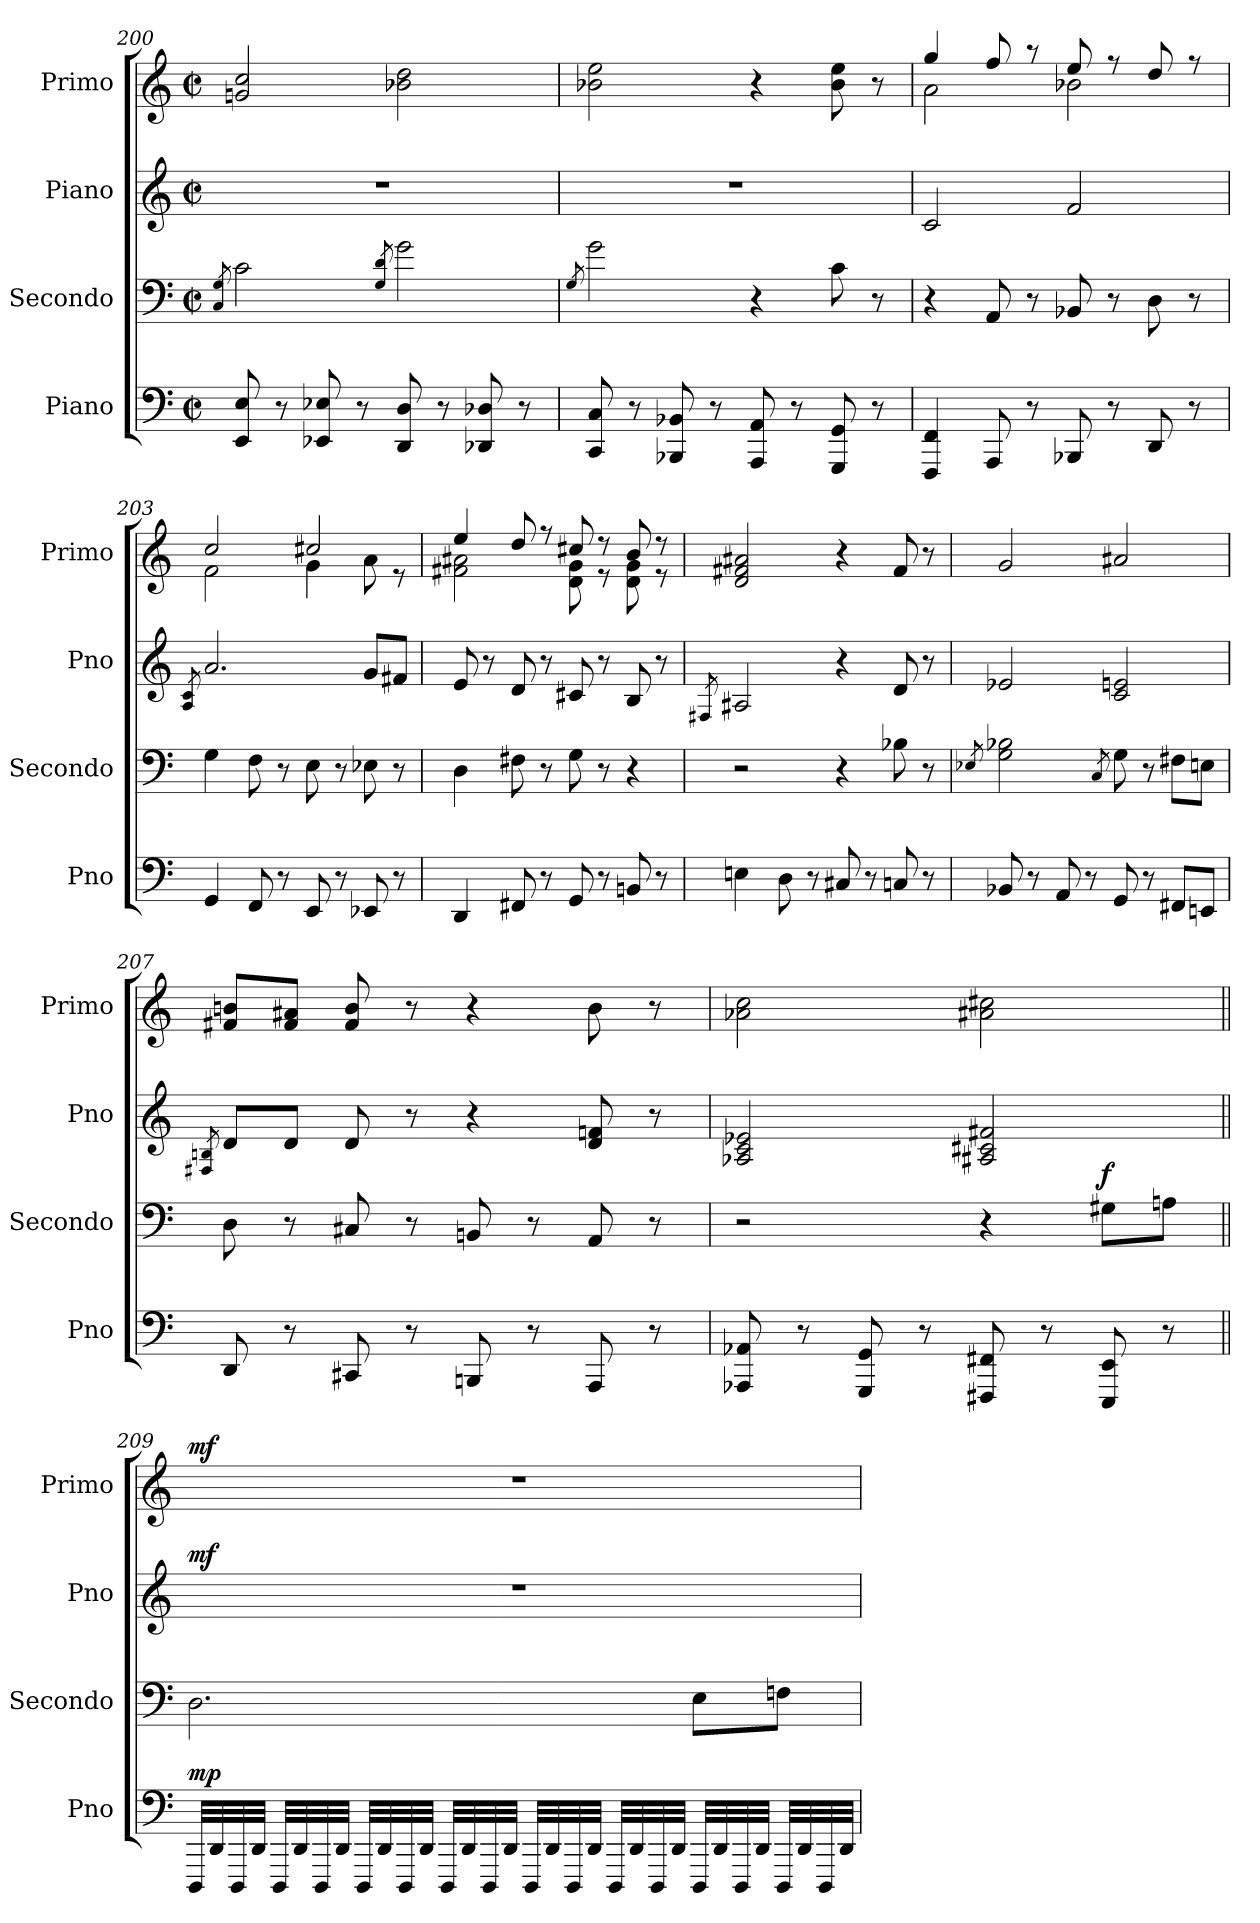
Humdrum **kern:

**kern	**dynam	**kern	**dynam	**kern	**dynam	**kern	**dynam
*part4	*part4	*part3	*part3	*part2	*part2	*part1	*part1
*staff4	*staff4	*staff3	*staff3	*staff2	*staff2	*staff1	*staff1
*I"Piano	*	*I"Secondo	*	*I"Piano	*	*I"Primo	*
*I'Pno	*	*I'Secondo	*	*I'Pno	*	*I'Primo	*
*clefF4	*	*clefF4	*	*clefG2	*	*clefG2	*
*k[]	*	*k[]	*	*k[]	*	*k[]	*
*C:	*	*C:	*	*C:	*	*C:	*
*M2/2	*	*M2/2	*	*M2/2	*	*M2/2	*
*met(c|)	*	*met(c|)	*	*met(c|)	*	*met(c|)	*
=200	=200	=200	=200	=200	=200	=200	=200
.	.	8qC/ 8qG/	.	.	.	.	.
8EE/ 8E/	.	2c\	.	1r	.	2gn/ 2cc/	.
8r	.	.	.	.	.	.	.
8EE-X/ 8E-X/	.	.	.	.	.	.	.
8r	.	.	.	.	.	.	.
.	.	8qG/ 8qd/	.	.	.	.	.
8DD/ 8D/	.	2g\	.	.	.	2b-X\ 2dd\	.
8r	.	.	.	.	.	.	.
8DD-X/ 8D-X/	.	.	.	.	.	.	.
8r	.	.	.	.	.	.	.
=201	=201	=201	=201	=201	=201	=201	=201
.	.	8qG/	.	.	.	.	.
8CC/ 8C/	.	2g\	.	1r	.	2b-X\ 2ee\	.
8r	.	.	.	.	.	.	.
8BBB-X/ 8BB-X/	.	.	.	.	.	.	.
8r	.	.	.	.	.	.	.
8AAA/ 8AA/	.	4r	.	.	.	4r	.
8r	.	.	.	.	.	.	.
8GGG/ 8GG/	.	8c\	.	.	.	8b-\ 8ee\	.
8r	.	8r	.	.	.	8r	.
!!LO:PB:g=z
=202	=202	=202	=202	=202	=202	=202	=202
*	*	*	*	*	*	*^	*
4FFF/ 4FF/	.	4r	.	2c/	.	4gg/	2a\	.
8AAA/	.	8AA/	.	.	.	8ff/	.	.
8r	.	8r	.	.	.	8raa	.	.
8BBB-X/	.	8BB-X/	.	2f/	.	8ee/	2b-X\	.
8r	.	8r	.	.	.	8rff	.	.
8DD/	.	8D\	.	.	.	8dd/	.	.
8r	.	8r	.	.	.	8rff	.	.
!!LO:PB:g=z	!!
=203	=203	=203	=203	=203	=203	=203	=203	=203
.	.	.	.	8qA/ 8qc/	.	.	.	.
4GG/	.	4G\	.	2.a/	.	2cc/	2f\	.
8FF/	.	8F\	.	.	.	.	.	.
8r	.	8r	.	.	.	.	.	.
8EE/	.	8E\	.	.	.	2cc#X/	4g\	.
8r	.	8r	.	.	.	.	.	.
8EE-X/	.	8E-X\	.	8g/L	.	.	8a\	.
8r	.	8r	.	8f#X/J	.	.	8r	.
=204	=204	=204	=204	=204	=204	=204	=204	=204
4DD/	.	4D\	.	8e/	.	4ee/	2f#X\ 2a#X\	.
.	.	.	.	8r	.	.	.	.
8FF#X/	.	8F#X\	.	8d/	.	8dd/	.	.
8r	.	8r	.	8r	.	8r	.	.
8GG/	.	8G\	.	8c#X/	.	8cc#X/	8d\ 8g\	.
8r	.	8r	.	8r	.	8r	8r	.
8BBn/	.	4r	.	8B/	.	8b/	8d\ 8g\	.
8r	.	.	.	8r	.	8r	8r	.
*	*	*	*	*	*	*v	*v	*
=205	=205	=205	=205	=205	=205	=205	=205
.	.	.	.	8qF#X/	.	.	.
4En\	.	2r	.	2A#X/	.	2d/ 2f#X/ 2a#X/	.
8D\	.	.	.	.	.	.	.
8r	.	.	.	.	.	.	.
8C#X/	.	4r	.	4r	.	4r	.
8r	.	.	.	.	.	.	.
8Cn/	.	8B-X\	.	8d/	.	8f#/	.
8r	.	8r	.	8r	.	8r	.
=206	=206	=206	=206	=206	=206	=206	=206
.	.	8qE-X/	.	.	.	.	.
8BB-X/	.	2G\ 2B-X\	.	2e-X/	.	2g/	.
8r	.	.	.	.	.	.	.
8AA/	.	.	.	.	.	.	.
8r	.	.	.	.	.	.	.
.	.	8qC/	.	.	.	.	.
8GG/	.	8G\	.	2c/ 2en/	.	2a#X/	.
8r	.	8r	.	.	.	.	.
8FF#X/L	.	8F#X\L	.	.	.	.	.
8EEn/J	.	8En\J	.	.	.	.	.
=207	=207	=207	=207	=207	=207	=207	=207
.	.	.	.	8qF#X/ 8qBn/	.	.	.
8DD/	.	8D\	.	8d/L	.	8f#X/ 8bn/L	.
8r	.	8r	.	8d/J	.	8f#/ 8a#X/J	.
8CC#X/	.	8C#X/	.	8d/	.	8f#/ 8b/	.
8r	.	8r	.	8r	.	8r	.
8BBBn/	.	8BBn/	.	4r	.	4r	.
8r	.	8r	.	.	.	.	.
8AAA/	.	8AA/	.	8d/ 8fn/	.	8b\	.
8r	.	8r	.	8r	.	8r	.
!!LO:LB:g=z
=208	=208	=208	=208	=208	=208	=208	=208
8AAA-X/ 8AA-X/	.	2r	.	2A-X/ 2c/ 2e-X/	.	2a-X\ 2cc\	.
8r	.	.	.	.	.	.	.
8GGG/ 8GG/	.	.	.	.	.	.	.
8r	.	.	.	.	.	.	.
8FFF#X/ 8FF#X/	.	4r	.	2A#X/ 2c#X/ 2f#X/	.	2a#X\ 2cc#X\	.
8r	.	.	.	.	.	.	.
!	!	!	!LO:DY:a	!	!	!	!
8EEE/ 8EE/	.	8G#X\L	f	.	.	.	.
8r	.	8An\J	.	.	.	.	.
=209||	=209||	=209||	=209||	=209||	=209||	=209||	=209||
!	!LO:DY:a	!	!	!	!LO:DY:a	!	!LO:DY:a
32DDD/LLL	mp	2.D\	.	1r	mf	1r	mf
32DD/	.	.	.	.	.	.	.
32DDD/	.	.	.	.	.	.	.
32DD/JJJ	.	.	.	.	.	.	.
32DDD/LLL	.	.	.	.	.	.	.
32DD/	.	.	.	.	.	.	.
32DDD/	.	.	.	.	.	.	.
32DD/JJJ	.	.	.	.	.	.	.
32DDD/LLL	.	.	.	.	.	.	.
32DD/	.	.	.	.	.	.	.
32DDD/	.	.	.	.	.	.	.
32DD/JJJ	.	.	.	.	.	.	.
32DDD/LLL	.	.	.	.	.	.	.
32DD/	.	.	.	.	.	.	.
32DDD/	.	.	.	.	.	.	.
32DD/JJJ	.	.	.	.	.	.	.
32DDD/LLL	.	.	.	.	.	.	.
32DD/	.	.	.	.	.	.	.
32DDD/	.	.	.	.	.	.	.
32DD/JJJ	.	.	.	.	.	.	.
32DDD/LLL	.	.	.	.	.	.	.
32DD/	.	.	.	.	.	.	.
32DDD/	.	.	.	.	.	.	.
32DD/JJJ	.	.	.	.	.	.	.
32DDD/LLL	.	8E\L	.	.	.	.	.
32DD/	.	.	.	.	.	.	.
32DDD/	.	.	.	.	.	.	.
32DD/JJJ	.	.	.	.	.	.	.
32DDD/LLL	.	8Fn\J	.	.	.	.	.
32DD/	.	.	.	.	.	.	.
32DDD/	.	.	.	.	.	.	.
32DD/JJJ	.	.	.	.	.	.	.
=	=	=	=	=	=	=	=
*-	*-	*-	*-	*-	*-	*-	*-
